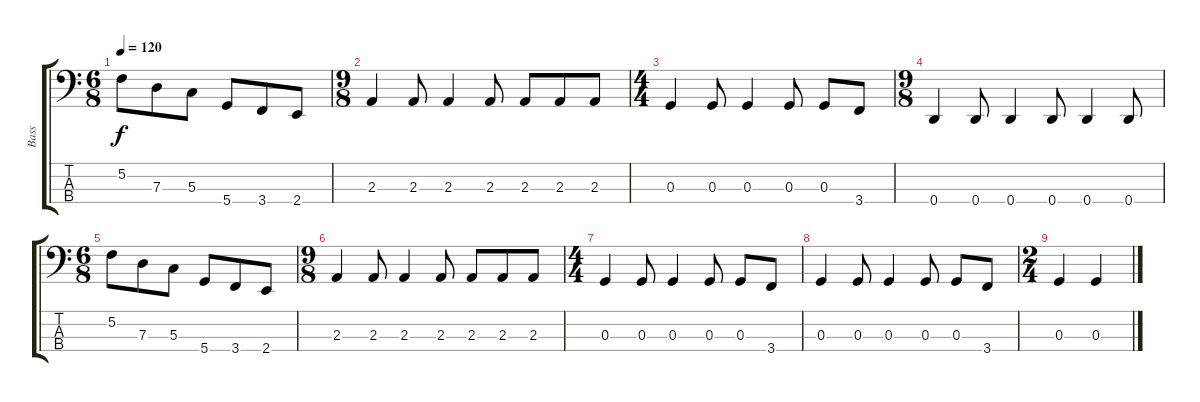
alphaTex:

\track ("Bass" "Bass") {instrument fretlessbass}
\staff {score tabs}
\tuning (F2 C2 G1 D1) {hide}
\ts (6 8)
\tempo 120
\clef f4
\ks c
5.2.8{dy f} 7.3.8 5.3.8 5.4.8 3.4.8 2.4.8 |
\ts (9 8)
2.3.4 2.3.8 2.3.4 2.3.8 2.3.8 2.3.8 2.3.8 |
\ts (4 4)
0.3.4 0.3.8 0.3.4 0.3.8 0.3.8 3.4.8 |
\ts (9 8)
0.4.4 0.4.8 0.4.4 0.4.8 0.4.4 0.4.8 |
\ts (6 8)
5.2.8 7.3.8 5.3.8 5.4.8 3.4.8 2.4.8 |
\ts (9 8)
2.3.4 2.3.8 2.3.4 2.3.8 2.3.8 2.3.8 2.3.8 |
\ts (4 4)
0.3.4 0.3.8 0.3.4 0.3.8 0.3.8 3.4.8 |
0.3.4 0.3.8 0.3.4 0.3.8 0.3.8 3.4.8 |
\ts (2 4)
0.3.4 0.3.4
